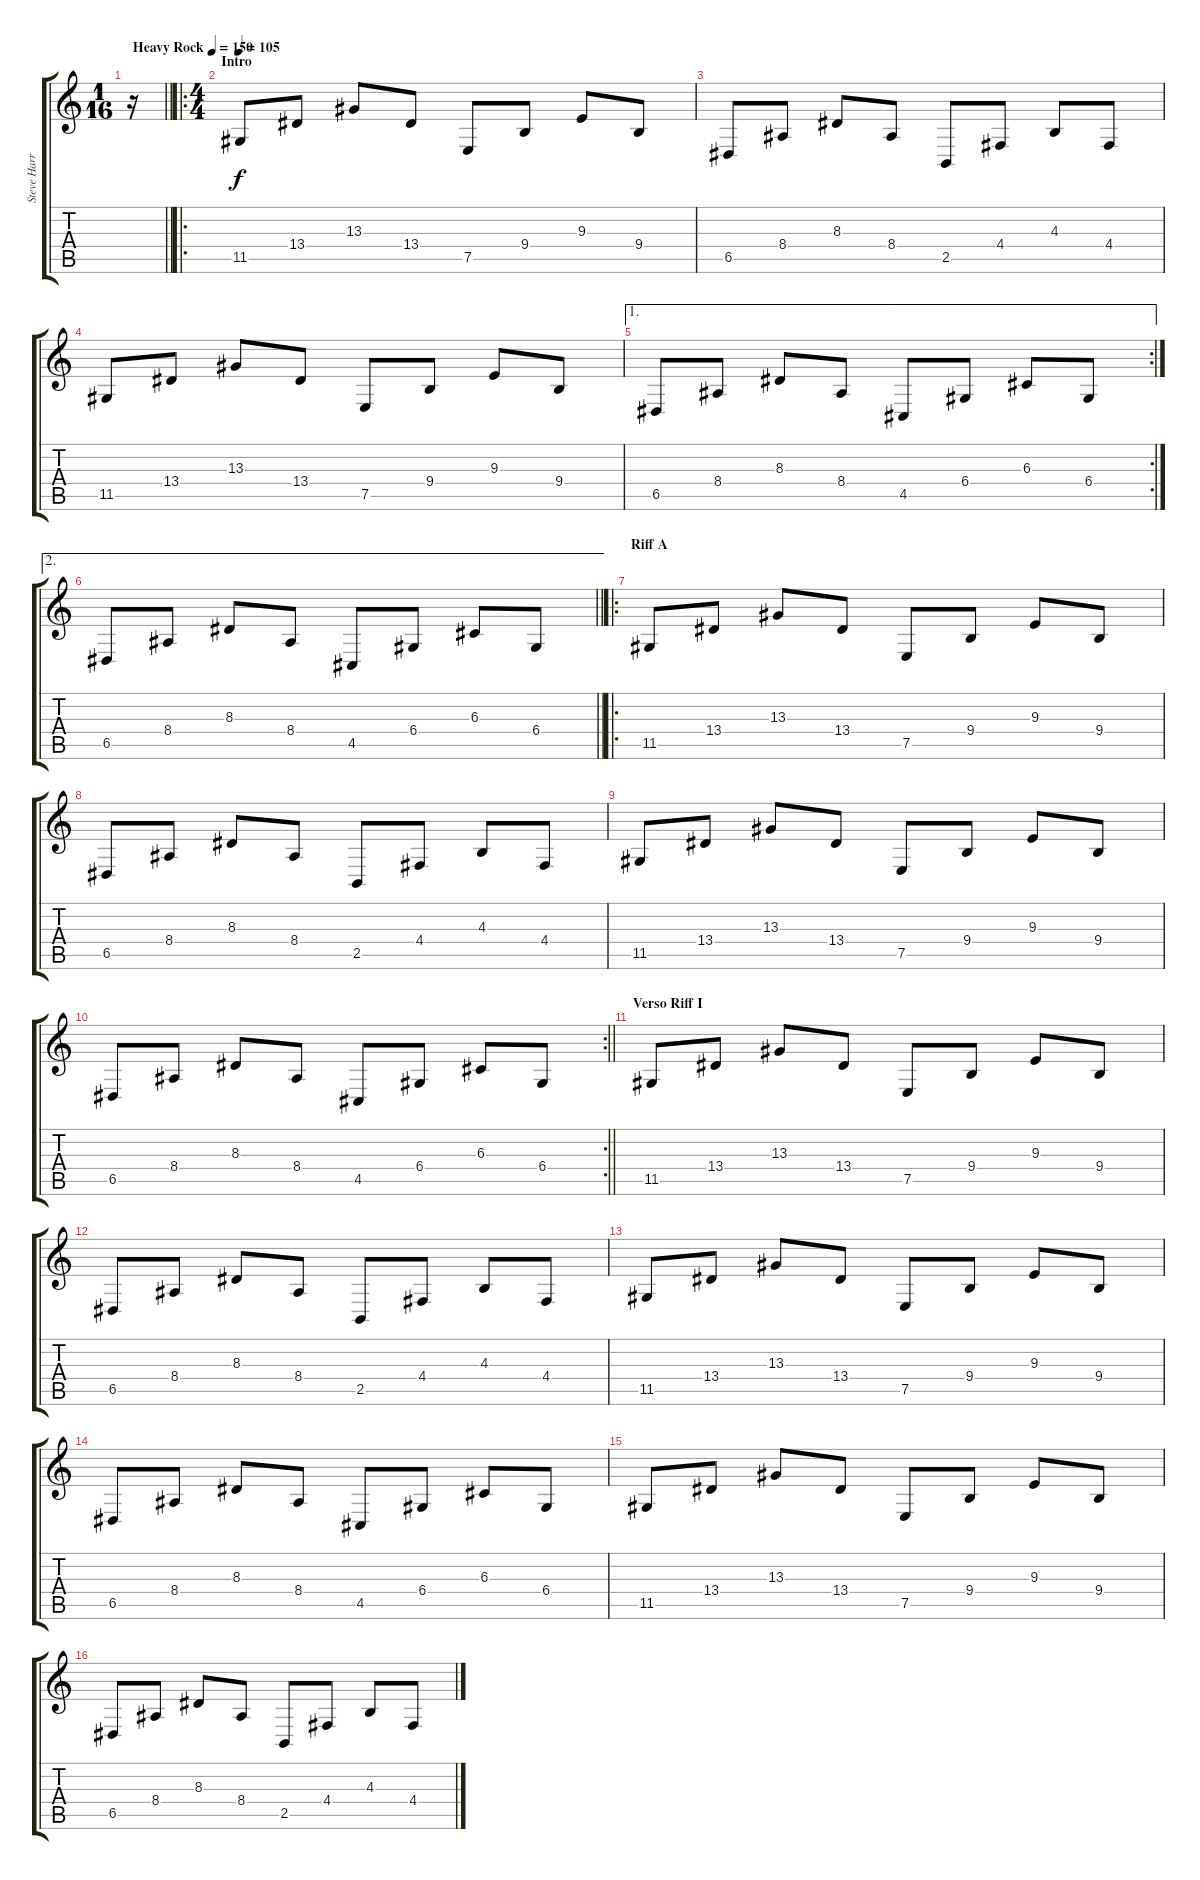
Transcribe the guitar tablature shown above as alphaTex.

\track ("Steve Harris (Teclado)" "Steve Harr") {instrument stringensemble1}
\staff {score tabs}
\tuning (E4 B3 G3 D3 A2 E2) {hide}
\ts (1 16)
\tempo (150 "Heavy Rock")
\clef g2
\barLineRight lightlight
\ks c
r.16{dy f instrument stringensemble1} |
\ro
\ts (4 4)
\section ("" "Intro")
\tempo 105
11.5.8 13.4.8 13.3.8 13.4.8 7.5.8 9.4.8 9.3.8 9.4.8 |
6.5.8 8.4.8 8.3.8 8.4.8 2.5.8 4.4.8 4.3.8 4.4.8 |
11.5.8 13.4.8 13.3.8 13.4.8 7.5.8 9.4.8 9.3.8 9.4.8 |
\ae 1
\rc 2
6.5.8 8.4.8 8.3.8 8.4.8 4.5.8 6.4.8 6.3.8 6.4.8 |
\ae 2
\barLineRight lightlight
6.5.8 8.4.8 8.3.8 8.4.8 4.5.8 6.4.8 6.3.8 6.4.8 |
\ro
\section ("" "Riff A")
11.5.8 13.4.8 13.3.8 13.4.8 7.5.8 9.4.8 9.3.8 9.4.8 |
6.5.8 8.4.8 8.3.8 8.4.8 2.5.8 4.4.8 4.3.8 4.4.8 |
11.5.8 13.4.8 13.3.8 13.4.8 7.5.8 9.4.8 9.3.8 9.4.8 |
\rc 2
\barLineRight lightlight
6.5.8 8.4.8 8.3.8 8.4.8 4.5.8 6.4.8 6.3.8 6.4.8 |
\section ("" "Verso Riff I")
11.5.8 13.4.8 13.3.8 13.4.8 7.5.8 9.4.8 9.3.8 9.4.8 |
6.5.8 8.4.8 8.3.8 8.4.8 2.5.8 4.4.8 4.3.8 4.4.8 |
11.5.8 13.4.8 13.3.8 13.4.8 7.5.8 9.4.8 9.3.8 9.4.8 |
6.5.8 8.4.8 8.3.8 8.4.8 4.5.8 6.4.8 6.3.8 6.4.8 |
11.5.8 13.4.8 13.3.8 13.4.8 7.5.8 9.4.8 9.3.8 9.4.8 |
6.5.8 8.4.8 8.3.8 8.4.8 2.5.8 4.4.8 4.3.8 4.4.8
